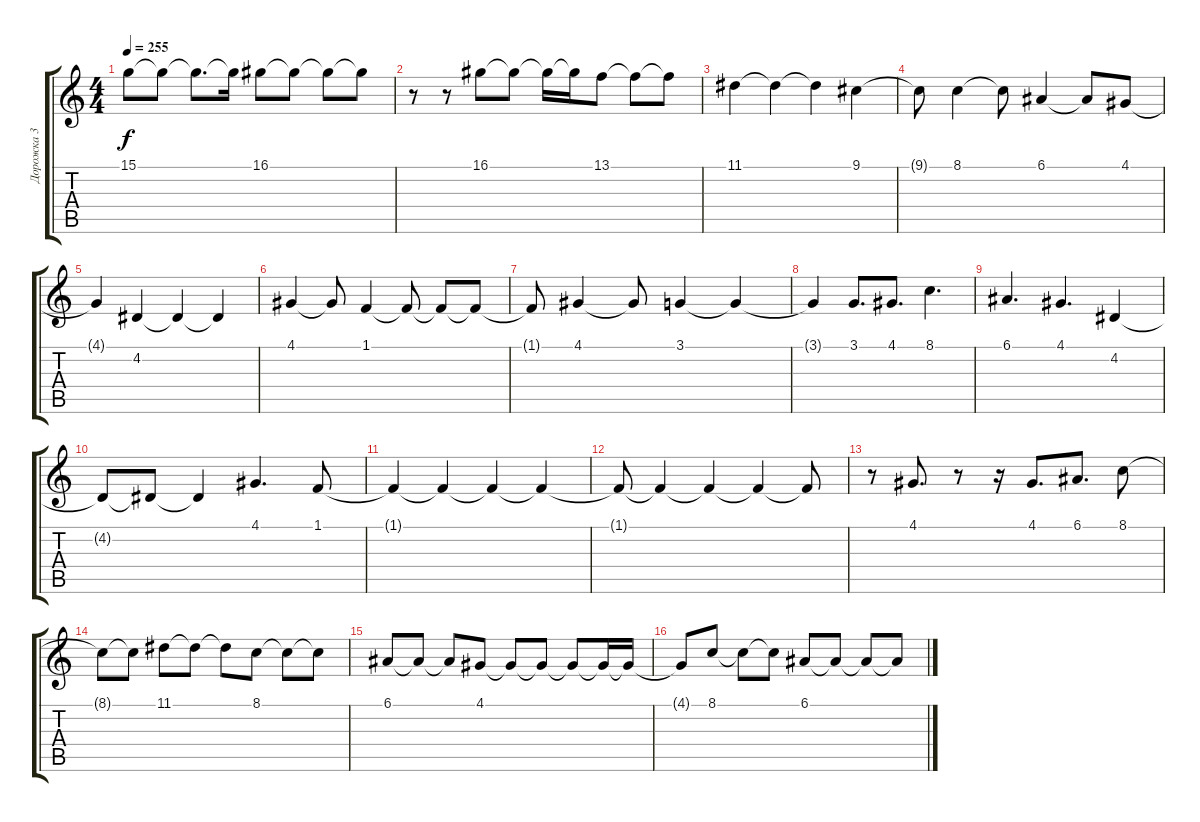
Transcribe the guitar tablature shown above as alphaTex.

\track ("Дорожка 3" "Дорожка 3") {instrument vibraphone}
\staff {score tabs}
\tuning (E4 B3 G3 D3 A2 E2) {hide}
\ts (4 4)
\tempo 255
\clef g2
\ks c
15.1{t}.8{dy f} 15.1{t}.8 15.1{t}.8{d} 15.1{t}.16 16.1.8 16.1{t}.8 16.1{t}.8 16.1{t}.8 |
r.8 r.8 16.1.8 16.1{t}.8 16.1{t}.16 16.1{t}.16 13.1.8 13.1{t}.8 13.1{t}.8 |
11.1.4 11.1{t}.4 11.1{t}.4 9.1.4 |
9.1{t}.8 8.1.4 8.1{t}.8 6.1.4 6.1{t}.8 4.1.8 |
4.1{t}.4 4.2.4 4.2{t}.4 4.2{t}.4 |
4.1.4 4.1{t}.8 1.1.4 1.1{t}.8 1.1{t}.8 1.1{t}.8 |
1.1{t}.8 4.1.4 4.1{t}.8 3.1.4 3.1{t}.4 |
3.1{t}.4 3.1.8{d} 4.1.8{d} 8.1.4{d} |
6.1.4{d} 4.1.4{d} 4.2.4 |
4.2{t}.8 4.2{t}.8 4.2{t}.4 4.1.4{d} 1.1.8 |
1.1{t}.4 1.1{t}.4 1.1{t}.4 1.1{t}.4 |
1.1{t}.8 1.1{t}.4 1.1{t}.4 1.1{t}.4 1.1{t}.8 |
r.8 4.1.8{d} r.8 r.16 4.1.8{d} 6.1.8{d} 8.1.8 |
8.1{t}.8 8.1{t}.8 11.1.8 11.1{t}.8 11.1{t}.8 8.1.8 8.1{t}.8 8.1{t}.8 |
6.1.8 6.1{t}.8 6.1{t}.8 4.1.8 4.1{t}.8 4.1{t}.8 4.1{t}.8 4.1{t}.16 4.1{t}.16 |
4.1{t}.8 8.1.8 8.1{t}.8 8.1{t}.8 6.1.8 6.1{t}.8 6.1{t}.8 6.1{t}.8
